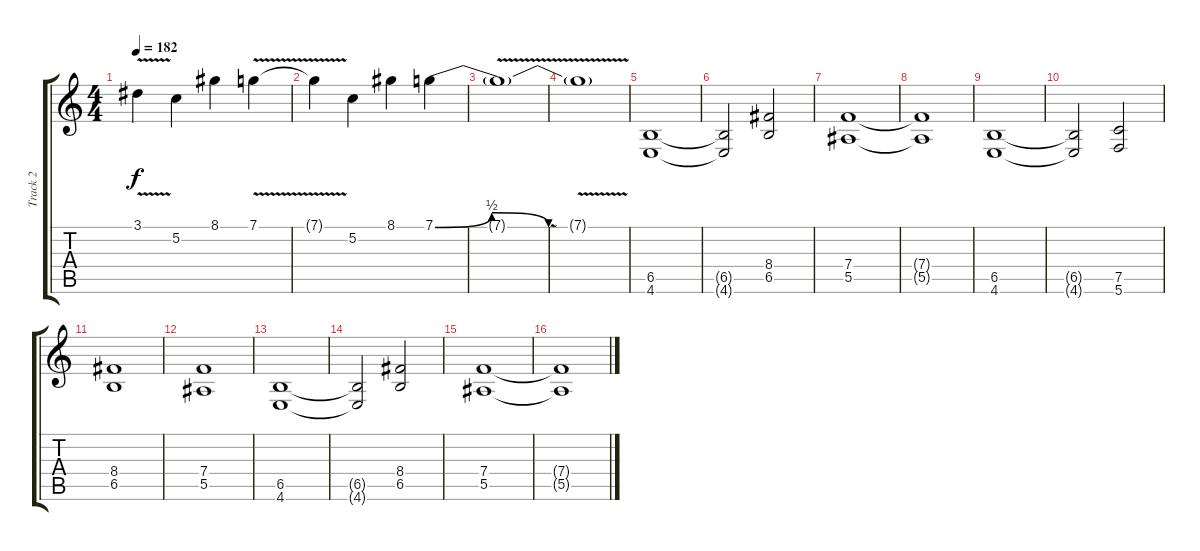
\track ("Track 2" "Track 2") {instrument distortionguitar}
\staff {score tabs}
\tuning (C4 G3 Eb3 Bb2 F2 C2) {hide}
\ts (4 4)
\tempo 182
\clef g2
\ks c
3.1{v t}.4{dy f} 5.2.4 8.1.4 7.1{v}.4 |
7.1{v t}.4 5.2.4 8.1.4 7.1{be (bendrelease 0 0 30 2 30 2 60 0)}.4 |
7.1{v t}.1 |
7.1{t}.1 |
(6.5 4.6).1 |
(6.5{t} 4.6{t}).2 (8.4 6.5).2 |
(7.4 5.5).1 |
(7.4{t} 5.5{t}).1 |
(6.5 4.6).1 |
(6.5{t} 4.6{t}).2 (7.5 5.6).2 |
(8.4 6.5).1 |
(7.4 5.5).1 |
(6.5 4.6).1 |
(6.5{t} 4.6{t}).2 (8.4 6.5).2 |
(7.4 5.5).1 |
(7.4{t} 5.5{t}).1
